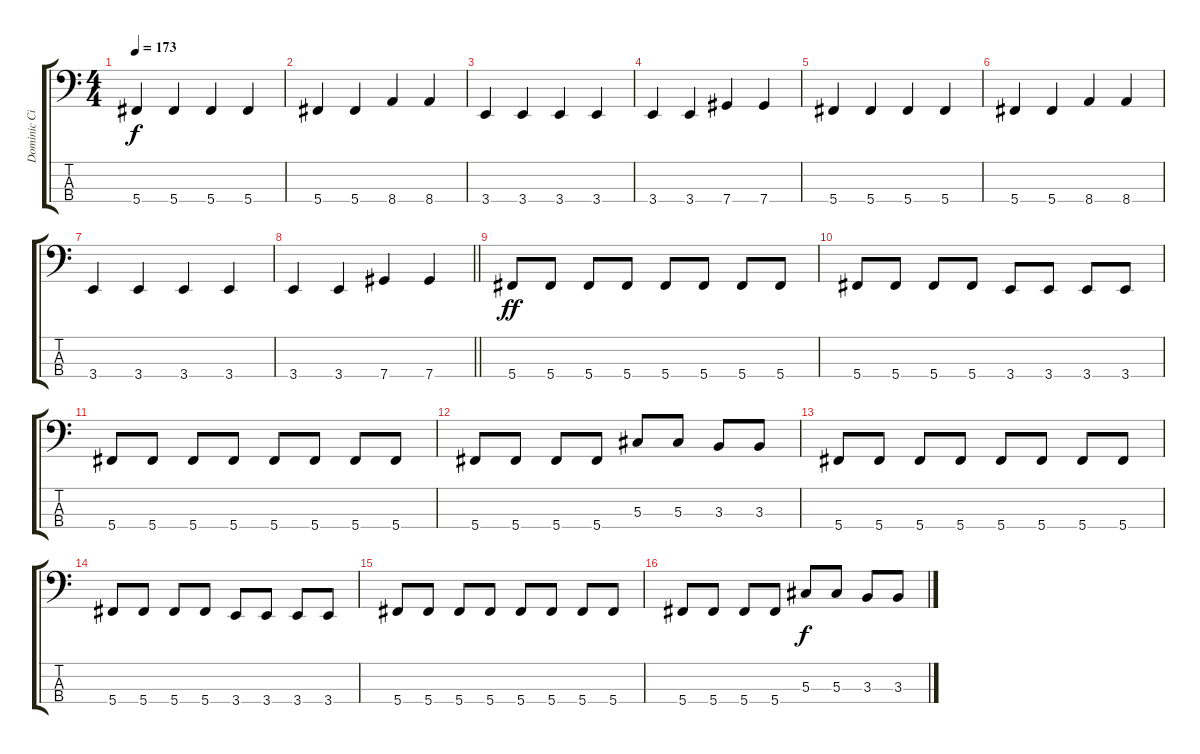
\track ("Dominic Cifarelli" "Dominic Ci") {instrument electricbasspick}
\staff {score tabs}
\tuning (Gb2 Db2 Ab1 Db1) {hide}
\ts (4 4)
\tempo 173
\clef f4
\ks c
5.4.4{dy f} 5.4.4 5.4.4 5.4.4 |
5.4.4 5.4.4 8.4.4 8.4.4 |
3.4.4 3.4.4 3.4.4 3.4.4 |
3.4.4 3.4.4 7.4.4 7.4.4 |
5.4.4 5.4.4 5.4.4 5.4.4 |
5.4.4 5.4.4 8.4.4 8.4.4 |
3.4.4 3.4.4 3.4.4 3.4.4 |
\barLineRight lightlight
3.4.4 3.4.4 7.4.4 7.4.4 |
5.4.8{dy ff} 5.4.8 5.4.8 5.4.8 5.4.8 5.4.8 5.4.8 5.4.8 |
5.4.8 5.4.8 5.4.8 5.4.8 3.4.8 3.4.8 3.4.8 3.4.8 |
5.4.8 5.4.8 5.4.8 5.4.8 5.4.8 5.4.8 5.4.8 5.4.8 |
5.4.8 5.4.8 5.4.8 5.4.8 5.3.8 5.3.8 3.3.8 3.3.8 |
5.4.8 5.4.8 5.4.8 5.4.8 5.4.8 5.4.8 5.4.8 5.4.8 |
5.4.8 5.4.8 5.4.8 5.4.8 3.4.8 3.4.8 3.4.8 3.4.8 |
5.4.8 5.4.8 5.4.8 5.4.8 5.4.8 5.4.8 5.4.8 5.4.8 |
5.4.8 5.4.8 5.4.8 5.4.8 5.3.8{dy f} 5.3.8 3.3.8 3.3.8
